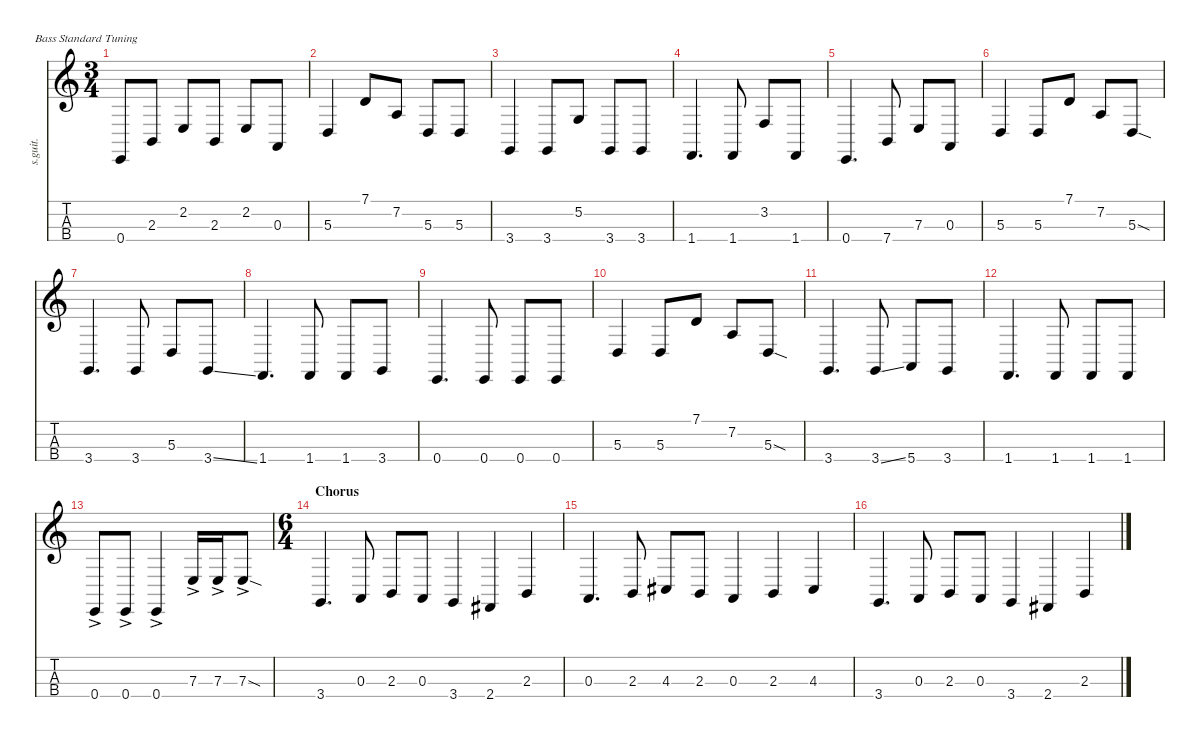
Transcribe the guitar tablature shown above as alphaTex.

\defaultSystemsLayout 4
\hideDynamics
\bracketExtendMode nobrackets
\track ("Jason Newsted - Bass" "s.guit.") {instrument electricbasspick}
\staff {score tabs}
\tuning (G2 D2 A1 E1)
\ts (3 4)
\tempo (103 hide)
\clef g2
\ks c
0.4.8{lyrics (0 "") lyrics (1 "") lyrics (2 "") lyrics (3 "") lyrics (4 "") dy ff} 2.3.8{lyrics (0 "") lyrics (1 "") lyrics (2 "") lyrics (3 "") lyrics (4 "")} 2.2.8{lyrics (0 "") lyrics (1 "") lyrics (2 "") lyrics (3 "") lyrics (4 "")} 2.3.8{lyrics (0 "") lyrics (1 "") lyrics (2 "") lyrics (3 "") lyrics (4 "")} 2.2.8{lyrics (0 "") lyrics (1 "") lyrics (2 "") lyrics (3 "") lyrics (4 "")} 0.3.8{lyrics (0 "") lyrics (1 "") lyrics (2 "") lyrics (3 "") lyrics (4 "")} |
5.3.4{lyrics (0 "") lyrics (1 "") lyrics (2 "") lyrics (3 "") lyrics (4 "")} 7.1.8{lyrics (0 "") lyrics (1 "") lyrics (2 "") lyrics (3 "") lyrics (4 "")} 7.2.8{lyrics (0 "") lyrics (1 "") lyrics (2 "") lyrics (3 "") lyrics (4 "")} 5.3.8{lyrics (0 "") lyrics (1 "") lyrics (2 "") lyrics (3 "") lyrics (4 "")} 5.3.8{lyrics (0 "") lyrics (1 "") lyrics (2 "") lyrics (3 "") lyrics (4 "")} |
3.4.4{lyrics (0 "") lyrics (1 "") lyrics (2 "") lyrics (3 "") lyrics (4 "")} 3.4.8{lyrics (0 "") lyrics (1 "") lyrics (2 "") lyrics (3 "") lyrics (4 "")} 5.2.8{lyrics (0 "") lyrics (1 "") lyrics (2 "") lyrics (3 "") lyrics (4 "")} 3.4.8{lyrics (0 "") lyrics (1 "") lyrics (2 "") lyrics (3 "") lyrics (4 "")} 3.4.8{lyrics (0 "") lyrics (1 "") lyrics (2 "") lyrics (3 "") lyrics (4 "")} |
1.4.4{d lyrics (0 "") lyrics (1 "") lyrics (2 "") lyrics (3 "") lyrics (4 "")} 1.4.8{lyrics (0 "") lyrics (1 "") lyrics (2 "") lyrics (3 "") lyrics (4 "")} 3.2.8{lyrics (0 "") lyrics (1 "") lyrics (2 "") lyrics (3 "") lyrics (4 "")} 1.4.8{lyrics (0 "") lyrics (1 "") lyrics (2 "") lyrics (3 "") lyrics (4 "")} |
0.4.4{d lyrics (0 "") lyrics (1 "") lyrics (2 "") lyrics (3 "") lyrics (4 "")} 7.4.8{lyrics (0 "") lyrics (1 "") lyrics (2 "") lyrics (3 "") lyrics (4 "")} 7.3.8{lyrics (0 "") lyrics (1 "") lyrics (2 "") lyrics (3 "") lyrics (4 "")} 0.3.8{lyrics (0 "") lyrics (1 "") lyrics (2 "") lyrics (3 "") lyrics (4 "")} |
5.3.4{lyrics (0 "") lyrics (1 "") lyrics (2 "") lyrics (3 "") lyrics (4 "")} 5.3.8{lyrics (0 "") lyrics (1 "") lyrics (2 "") lyrics (3 "") lyrics (4 "")} 7.1.8{lyrics (0 "") lyrics (1 "") lyrics (2 "") lyrics (3 "") lyrics (4 "")} 7.2.8{lyrics (0 "") lyrics (1 "") lyrics (2 "") lyrics (3 "") lyrics (4 "")} 5.3{sod}.8{lyrics (0 "") lyrics (1 "") lyrics (2 "") lyrics (3 "") lyrics (4 "")} |
3.4.4{d lyrics (0 "") lyrics (1 "") lyrics (2 "") lyrics (3 "") lyrics (4 "")} 3.4.8{lyrics (0 "") lyrics (1 "") lyrics (2 "") lyrics (3 "") lyrics (4 "")} 5.3.8{lyrics (0 "") lyrics (1 "") lyrics (2 "") lyrics (3 "") lyrics (4 "")} 3.4{ss}.8{lyrics (0 "") lyrics (1 "") lyrics (2 "") lyrics (3 "") lyrics (4 "")} |
1.4.4{d lyrics (0 "") lyrics (1 "") lyrics (2 "") lyrics (3 "") lyrics (4 "")} 1.4.8{lyrics (0 "") lyrics (1 "") lyrics (2 "") lyrics (3 "") lyrics (4 "")} 1.4.8{lyrics (0 "") lyrics (1 "") lyrics (2 "") lyrics (3 "") lyrics (4 "")} 3.4.8{lyrics (0 "") lyrics (1 "") lyrics (2 "") lyrics (3 "") lyrics (4 "")} |
0.4.4{d lyrics (0 "") lyrics (1 "") lyrics (2 "") lyrics (3 "") lyrics (4 "")} 0.4.8{lyrics (0 "") lyrics (1 "") lyrics (2 "") lyrics (3 "") lyrics (4 "")} 0.4.8{lyrics (0 "") lyrics (1 "") lyrics (2 "") lyrics (3 "") lyrics (4 "")} 0.4.8{lyrics (0 "") lyrics (1 "") lyrics (2 "") lyrics (3 "") lyrics (4 "")} |
5.3.4{lyrics (0 "") lyrics (1 "") lyrics (2 "") lyrics (3 "") lyrics (4 "")} 5.3.8{lyrics (0 "") lyrics (1 "") lyrics (2 "") lyrics (3 "") lyrics (4 "")} 7.1.8{lyrics (0 "") lyrics (1 "") lyrics (2 "") lyrics (3 "") lyrics (4 "")} 7.2.8{lyrics (0 "") lyrics (1 "") lyrics (2 "") lyrics (3 "") lyrics (4 "")} 5.3{sod}.8{lyrics (0 "") lyrics (1 "") lyrics (2 "") lyrics (3 "") lyrics (4 "")} |
3.4.4{d lyrics (0 "") lyrics (1 "") lyrics (2 "") lyrics (3 "") lyrics (4 "")} 3.4{ss}.8{lyrics (0 "") lyrics (1 "") lyrics (2 "") lyrics (3 "") lyrics (4 "")} 5.4.8{lyrics (0 "") lyrics (1 "") lyrics (2 "") lyrics (3 "") lyrics (4 "")} 3.4.8{lyrics (0 "") lyrics (1 "") lyrics (2 "") lyrics (3 "") lyrics (4 "")} |
1.4.4{d lyrics (0 "") lyrics (1 "") lyrics (2 "") lyrics (3 "") lyrics (4 "")} 1.4.8{lyrics (0 "") lyrics (1 "") lyrics (2 "") lyrics (3 "") lyrics (4 "")} 1.4.8{lyrics (0 "") lyrics (1 "") lyrics (2 "") lyrics (3 "") lyrics (4 "")} 1.4.8{lyrics (0 "") lyrics (1 "") lyrics (2 "") lyrics (3 "") lyrics (4 "")} |
0.4{ac}.8{lyrics (0 "") lyrics (1 "") lyrics (2 "") lyrics (3 "") lyrics (4 "") dy mf} 0.4{ac}.8{lyrics (0 "") lyrics (1 "") lyrics (2 "") lyrics (3 "") lyrics (4 "")} 0.4{ac}.4{lyrics (0 "") lyrics (1 "") lyrics (2 "") lyrics (3 "") lyrics (4 "")} 7.3{ac}.16{lyrics (0 "") lyrics (1 "") lyrics (2 "") lyrics (3 "") lyrics (4 "")} 7.3{ac}.16{lyrics (0 "") lyrics (1 "") lyrics (2 "") lyrics (3 "") lyrics (4 "")} 7.3{sod ac}.8{lyrics (0 "") lyrics (1 "") lyrics (2 "") lyrics (3 "") lyrics (4 "")} |
\ts (6 4)
\beaming (8 2 2 2 2)
\section ("" "Chorus")
3.4.4{d lyrics (0 "") lyrics (1 "") lyrics (2 "") lyrics (3 "") lyrics (4 "") dy ff} 0.3.8{lyrics (0 "") lyrics (1 "") lyrics (2 "") lyrics (3 "") lyrics (4 "")} 2.3.8{lyrics (0 "") lyrics (1 "") lyrics (2 "") lyrics (3 "") lyrics (4 "")} 0.3.8{lyrics (0 "") lyrics (1 "") lyrics (2 "") lyrics (3 "") lyrics (4 "")} 3.4.4{lyrics (0 "") lyrics (1 "") lyrics (2 "") lyrics (3 "") lyrics (4 "")} 2.4{acc #}.4{lyrics (0 "") lyrics (1 "") lyrics (2 "") lyrics (3 "") lyrics (4 "")} 2.3.4{lyrics (0 "") lyrics (1 "") lyrics (2 "") lyrics (3 "") lyrics (4 "")} |
0.3.4{d lyrics (0 "") lyrics (1 "") lyrics (2 "") lyrics (3 "") lyrics (4 "")} 2.3.8{lyrics (0 "") lyrics (1 "") lyrics (2 "") lyrics (3 "") lyrics (4 "")} 4.3{acc #}.8{lyrics (0 "") lyrics (1 "") lyrics (2 "") lyrics (3 "") lyrics (4 "")} 2.3.8{lyrics (0 "") lyrics (1 "") lyrics (2 "") lyrics (3 "") lyrics (4 "")} 0.3.4{lyrics (0 "") lyrics (1 "") lyrics (2 "") lyrics (3 "") lyrics (4 "")} 2.3.4{lyrics (0 "") lyrics (1 "") lyrics (2 "") lyrics (3 "") lyrics (4 "")} 4.3{acc #}.4{lyrics (0 "") lyrics (1 "") lyrics (2 "") lyrics (3 "") lyrics (4 "")} |
3.4.4{d lyrics (0 "") lyrics (1 "") lyrics (2 "") lyrics (3 "") lyrics (4 "")} 0.3.8{lyrics (0 "") lyrics (1 "") lyrics (2 "") lyrics (3 "") lyrics (4 "")} 2.3.8{lyrics (0 "") lyrics (1 "") lyrics (2 "") lyrics (3 "") lyrics (4 "")} 0.3.8{lyrics (0 "") lyrics (1 "") lyrics (2 "") lyrics (3 "") lyrics (4 "")} 3.4.4{lyrics (0 "") lyrics (1 "") lyrics (2 "") lyrics (3 "") lyrics (4 "")} 2.4{acc #}.4{lyrics (0 "") lyrics (1 "") lyrics (2 "") lyrics (3 "") lyrics (4 "")} 2.3.4{lyrics (0 "") lyrics (1 "") lyrics (2 "") lyrics (3 "") lyrics (4 "")}
